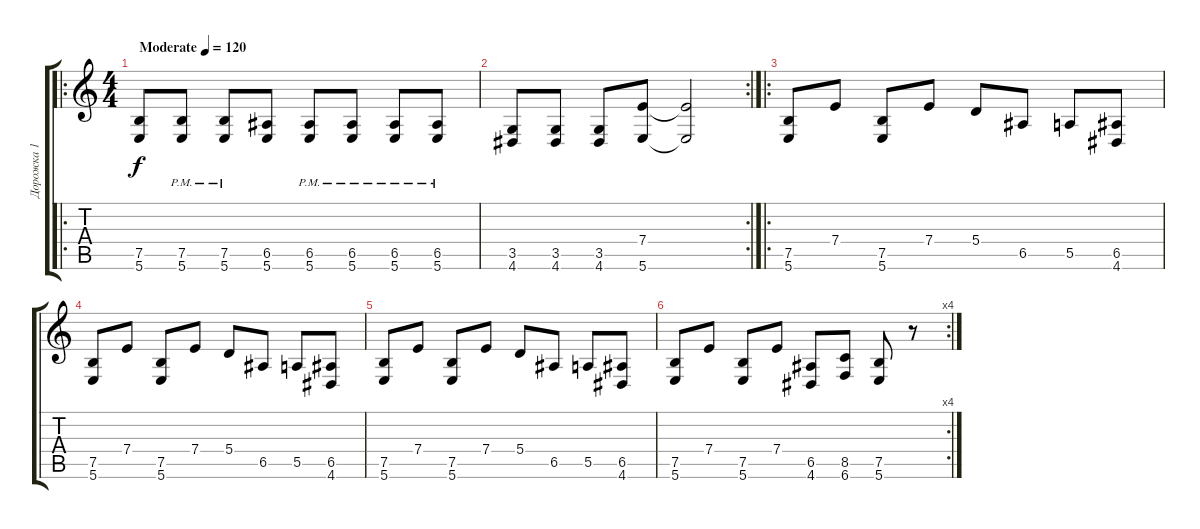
\track ("Дорожка 1" "Дорожка 1") {instrument overdrivenguitar}
\staff {score tabs}
\tuning (B3 Gb3 D3 A2 E2 B1) {hide}
\ro
\ts (4 4)
\tempo (120 "Moderate")
\clef g2
\ks c
(7.5 5.6).8{dy f instrument overdrivenguitar} (7.5{pm} 5.6{pm}).8 (7.5{pm} 5.6{pm}).8 (6.5 5.6).8 (6.5{pm} 5.6{pm}).8 (6.5{pm} 5.6{pm}).8 (6.5{pm} 5.6{pm}).8 (6.5{pm} 5.6{pm}).8 |
\rc 2
(3.5 4.6).8 (3.5 4.6).8 (3.5 4.6).8 (7.4 5.6).8 (7.4{t} 5.6{t}).2 |
\ro
(7.5 5.6).8 7.4.8 (7.5 5.6).8 7.4.8 5.4.8 6.5.8 5.5.8 (6.5 4.6).8 |
(7.5 5.6).8 7.4.8 (7.5 5.6).8 7.4.8 5.4.8 6.5.8 5.5.8 (6.5 4.6).8 |
(7.5 5.6).8 7.4.8 (7.5 5.6).8 7.4.8 5.4.8 6.5.8 5.5.8 (6.5 4.6).8 |
\rc 4
(7.5 5.6).8 7.4.8 (7.5 5.6).8 7.4.8 (6.5 4.6).8 (8.5 6.6).8 (7.5 5.6).8 r.8
